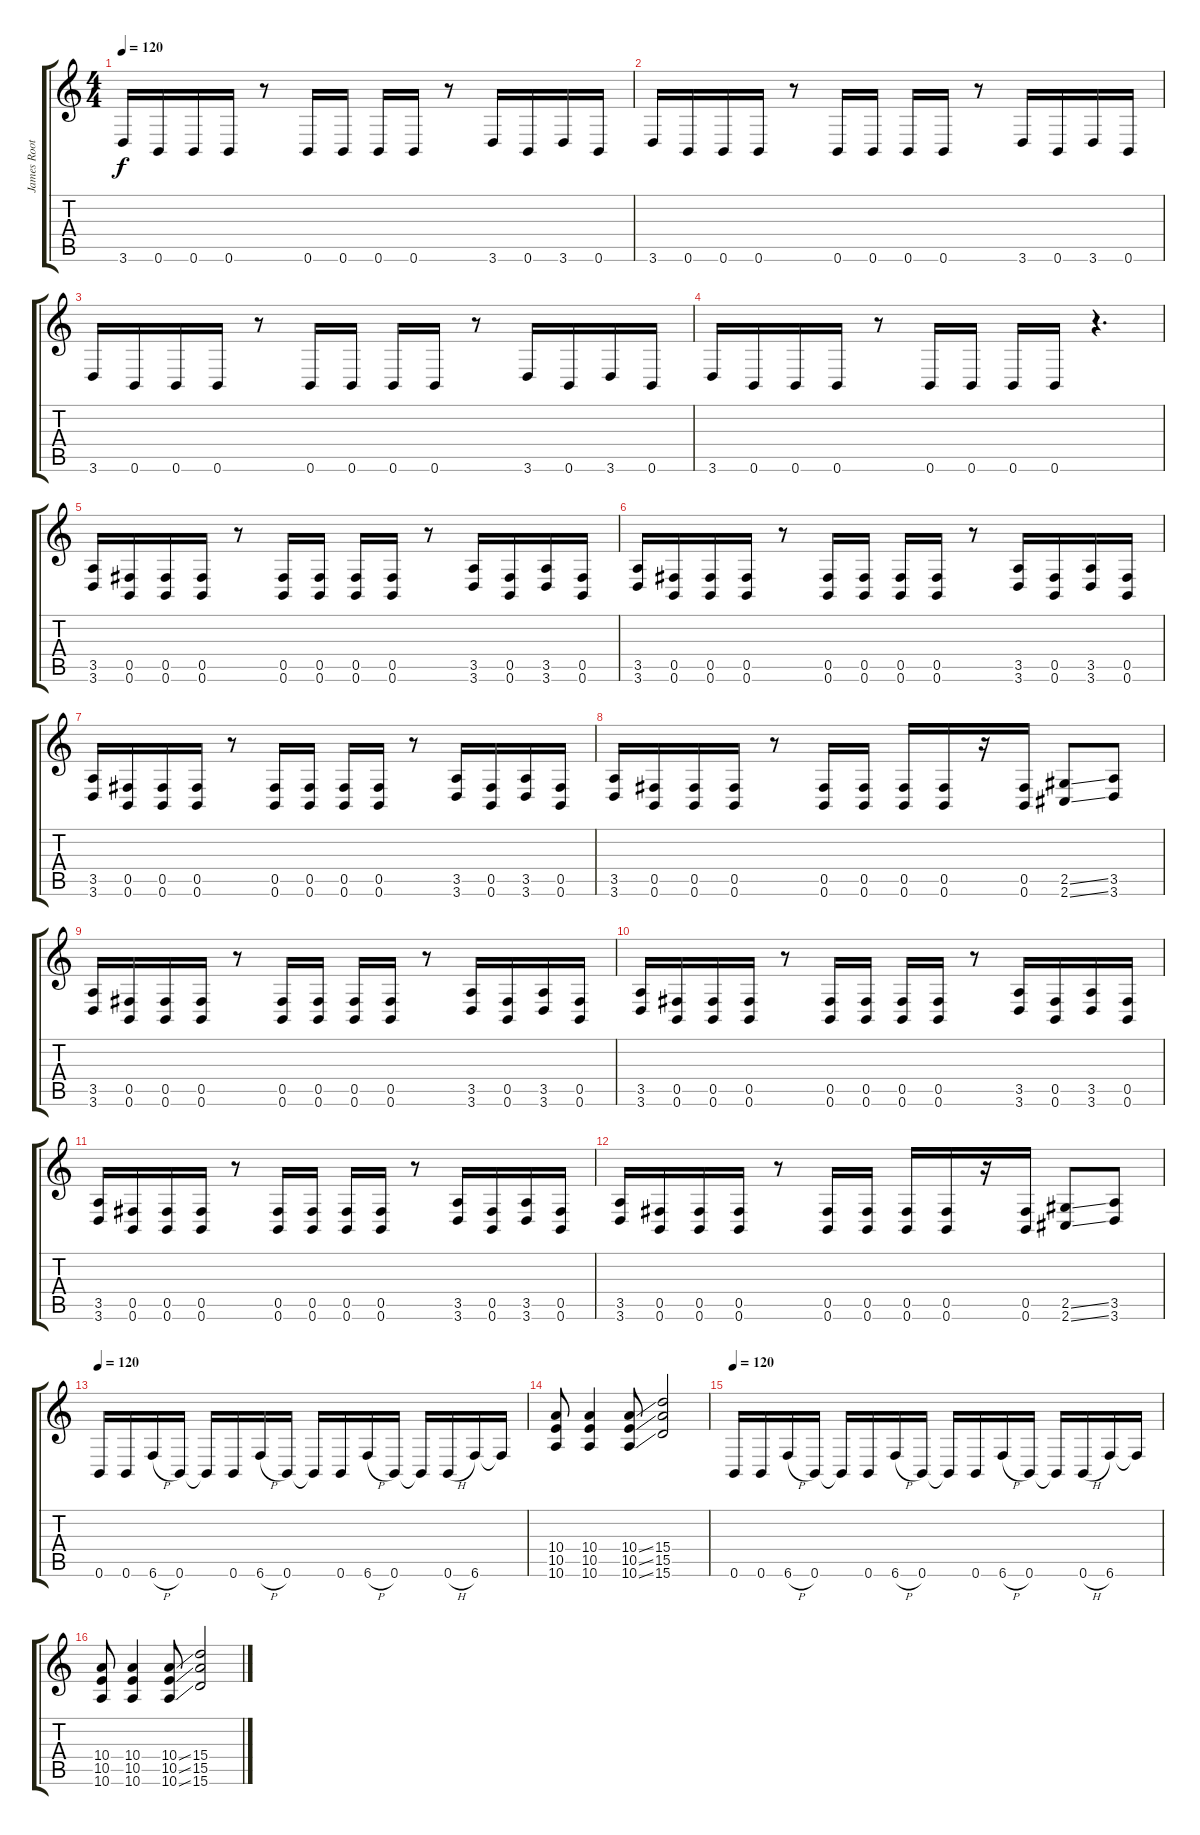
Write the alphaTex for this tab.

\track ("James Root     #4" "James Root") {instrument distortionguitar}
\staff {score tabs}
\tuning (Db4 Ab3 E3 B2 Gb2 B1) {hide}
\ts (4 4)
\tempo 120
\clef g2
\ks c
3.6.16{dy f} 0.6.16 0.6.16 0.6.16 r.8 0.6.16 0.6.16 0.6.16 0.6.16 r.8 3.6.16 0.6.16 3.6.16 0.6.16 |
3.6.16 0.6.16 0.6.16 0.6.16 r.8 0.6.16 0.6.16 0.6.16 0.6.16 r.8 3.6.16 0.6.16 3.6.16 0.6.16 |
3.6.16 0.6.16 0.6.16 0.6.16 r.8 0.6.16 0.6.16 0.6.16 0.6.16 r.8 3.6.16 0.6.16 3.6.16 0.6.16 |
3.6.16 0.6.16 0.6.16 0.6.16 r.8 0.6.16 0.6.16 0.6.16 0.6.16 r.4{d} |
(3.5 3.6).16 (0.5 0.6).16 (0.5 0.6).16 (0.5 0.6).16 r.8 (0.5 0.6).16 (0.5 0.6).16 (0.5 0.6).16 (0.5 0.6).16 r.8 (3.5 3.6).16 (0.5 0.6).16 (3.5 3.6).16 (0.5 0.6).16 |
(3.5 3.6).16 (0.5 0.6).16 (0.5 0.6).16 (0.5 0.6).16 r.8 (0.5 0.6).16 (0.5 0.6).16 (0.5 0.6).16 (0.5 0.6).16 r.8 (3.5 3.6).16 (0.5 0.6).16 (3.5 3.6).16 (0.5 0.6).16 |
(3.5 3.6).16 (0.5 0.6).16 (0.5 0.6).16 (0.5 0.6).16 r.8 (0.5 0.6).16 (0.5 0.6).16 (0.5 0.6).16 (0.5 0.6).16 r.8 (3.5 3.6).16 (0.5 0.6).16 (3.5 3.6).16 (0.5 0.6).16 |
(3.5 3.6).16 (0.5 0.6).16 (0.5 0.6).16 (0.5 0.6).16 r.8 (0.5 0.6).16 (0.5 0.6).16 (0.5 0.6).16 (0.5 0.6).16 r.16 (0.5 0.6).16 (2.5{ss} 2.6{ss}).8 (3.5 3.6).8 |
(3.5 3.6).16 (0.5 0.6).16 (0.5 0.6).16 (0.5 0.6).16 r.8 (0.5 0.6).16 (0.5 0.6).16 (0.5 0.6).16 (0.5 0.6).16 r.8 (3.5 3.6).16 (0.5 0.6).16 (3.5 3.6).16 (0.5 0.6).16 |
(3.5 3.6).16 (0.5 0.6).16 (0.5 0.6).16 (0.5 0.6).16 r.8 (0.5 0.6).16 (0.5 0.6).16 (0.5 0.6).16 (0.5 0.6).16 r.8 (3.5 3.6).16 (0.5 0.6).16 (3.5 3.6).16 (0.5 0.6).16 |
(3.5 3.6).16 (0.5 0.6).16 (0.5 0.6).16 (0.5 0.6).16 r.8 (0.5 0.6).16 (0.5 0.6).16 (0.5 0.6).16 (0.5 0.6).16 r.8 (3.5 3.6).16 (0.5 0.6).16 (3.5 3.6).16 (0.5 0.6).16 |
(3.5 3.6).16 (0.5 0.6).16 (0.5 0.6).16 (0.5 0.6).16 r.8 (0.5 0.6).16 (0.5 0.6).16 (0.5 0.6).16 (0.5 0.6).16 r.16 (0.5 0.6).16 (2.5{ss} 2.6{ss}).8 (3.5 3.6).8 |
\tempo 120
0.6.16 0.6.16 6.6{h}.16 0.6.16 0.6{t}.16 0.6.16 6.6{h}.16 0.6.16 0.6{t}.16 0.6.16 6.6{h}.16 0.6.16 0.6{t}.16 0.6{h}.16 6.6.16 6.6{t}.16 |
(10.4 10.5 10.6).8 (10.4 10.5 10.6).4 (10.4{ss} 10.5{ss} 10.6{ss}).8 (15.4 15.5 15.6).2 |
\tempo 120
0.6.16 0.6.16 6.6{h}.16 0.6.16 0.6{t}.16 0.6.16 6.6{h}.16 0.6.16 0.6{t}.16 0.6.16 6.6{h}.16 0.6.16 0.6{t}.16 0.6{h}.16 6.6.16 6.6{t}.16 |
(10.4 10.5 10.6).8 (10.4 10.5 10.6).4 (10.4{ss} 10.5{ss} 10.6{ss}).8 (15.4 15.5 15.6).2
